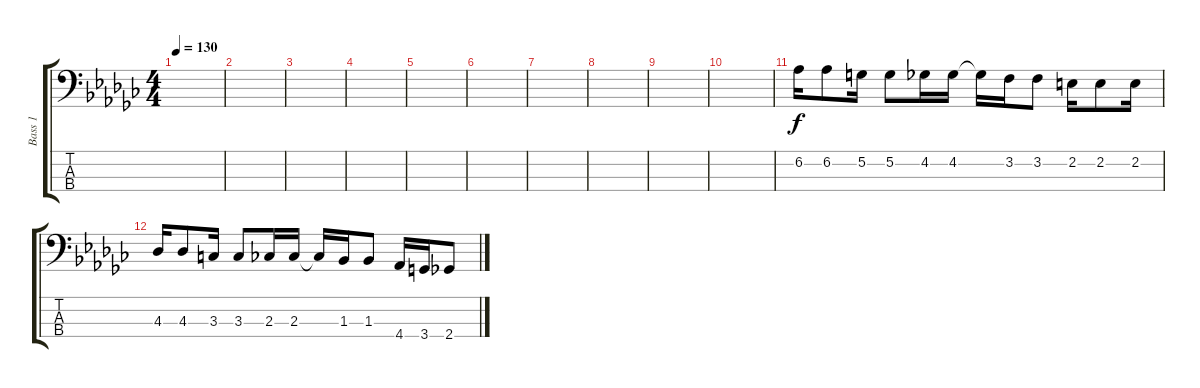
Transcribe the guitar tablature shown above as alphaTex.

\track ("Bass 1" "Bass 1") {instrument electricbassfinger}
\staff {score tabs}
\tuning (G2 D2 A1 E1) {hide}
\ts (4 4)
\tempo 130
\clef f4
\ks gb
|
|
|
|
|
|
|
|
|
|
6.2.16 6.2.8 5.2.16 5.2.8 4.2.16 4.2.16 4.2{t}.16 3.2.16 3.2.8 2.2.16 2.2.8 2.2.16 |
4.3.16 4.3.8 3.3.16 3.3.8 2.3.16 2.3.16 2.3{t}.16 1.3.16 1.3.8 4.4.16 3.4.16 2.4.8
